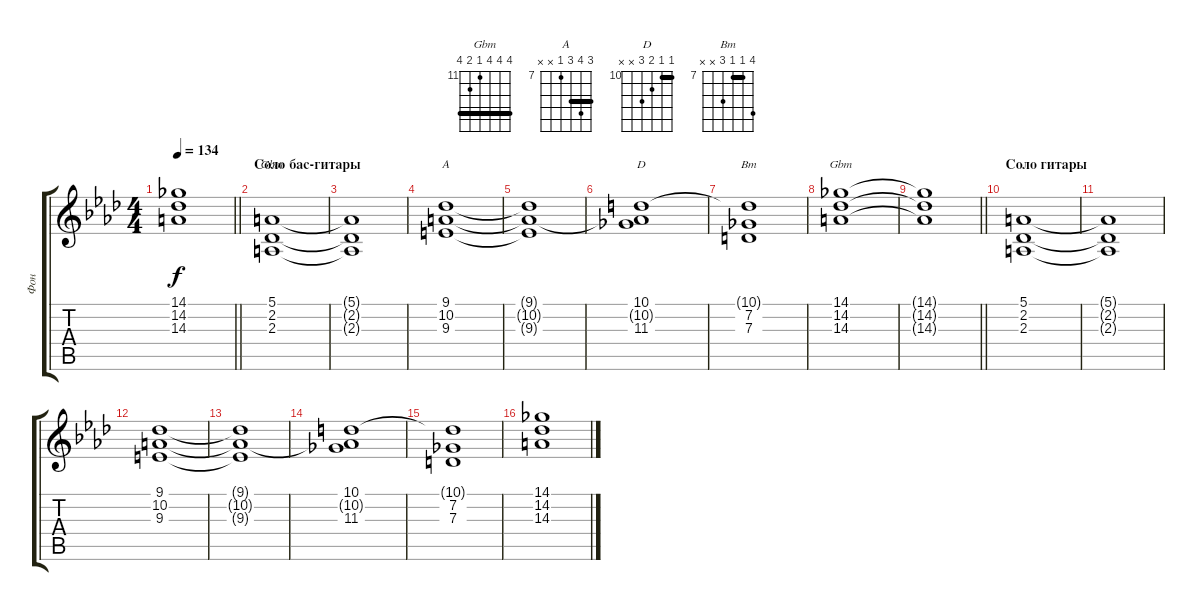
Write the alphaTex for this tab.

\track ("Фон" "Фон") {instrument pad2warm}
\staff {score tabs}
\tuning (E4 B3 G3 D3 A2 E2) {hide}
\chord ("Gbm" 5 2 2 4 x x) {barre 2}
\chord ("A" 9 10 9 7 x x) {firstfret 7 barre 9}
\chord ("D" 10 10 11 12 x x) {firstfret 10 barre 10}
\chord ("Bm" 10 7 7 9 x x) {firstfret 7 barre 7}
\chord ("Gbm" 14 14 14 11 12 14) {firstfret 11 barre 14}
\ts (4 4)
\tempo 134
\clef g2
\barLineRight lightlight
\ks fminor
(14.1{t} 14.2{t} 14.3{t}).1{dy f} |
\section ("" "Соло бас-гитары")
(5.1 2.2 2.3).1{ch "Gbm"} |
(5.1{t} 2.2{t} 2.3{t}).1 |
(9.1 10.2 9.3).1{ch "A"} |
(9.1{t} 10.2{t} 9.3{t}).1 |
(10.1 10.2{t} 11.3).1{ch "D"} |
(10.1{t} 7.2 7.3).1{ch "Bm"} |
(14.1 14.2 14.3).1{ch "Gbm"} |
\barLineRight lightlight
(14.1{t} 14.2{t} 14.3{t}).1 |
\section ("" "Соло гитары")
(5.1 2.2 2.3).1 |
(5.1{t} 2.2{t} 2.3{t}).1 |
(9.1 10.2 9.3).1 |
(9.1{t} 10.2{t} 9.3{t}).1 |
(10.1 10.2{t} 11.3).1 |
(10.1{t} 7.2 7.3).1 |
(14.1 14.2 14.3).1
